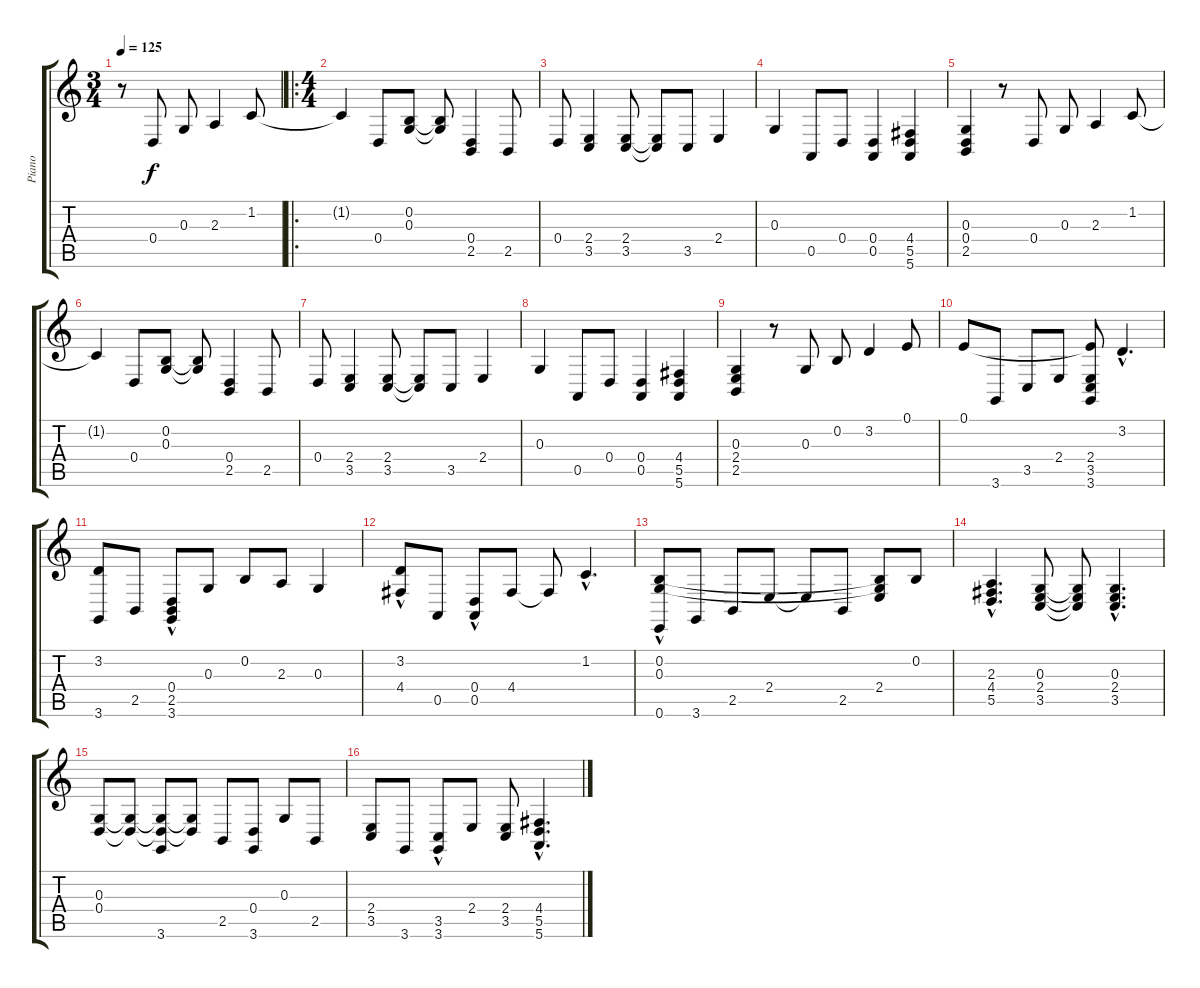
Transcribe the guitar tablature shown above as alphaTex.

\track ("Piano" "Piano") {instrument electricgrandpiano}
\staff {score tabs}
\tuning (E4 B3 G3 D3 A2 E2) {hide}
\ts (3 4)
\tempo 125
\clef g2
\ks c
r.8{dy f instrument electricgrandpiano} 0.4.8 0.3.8 2.3.4 1.2.8 |
\ro
\ts (4 4)
1.2{t}.4 0.4.8 (0.2 0.3).8 (0.2{t} 0.3{t}).8 (0.4 2.5).4 2.5.8 |
0.4.8 (2.4 3.5).4 (2.4 3.5).8 (2.4{t} 3.5{t}).8 3.5.8 2.4.4 |
0.3.4 0.5.8 0.4.8 (0.4 0.5).4 (4.4 5.5 5.6).4 |
(0.3 0.4 2.5).4 r.8 0.4.8 0.3.8 2.3.4 1.2.8 |
1.2{t}.4 0.4.8 (0.2 0.3).8 (0.2{t} 0.3{t}).8 (0.4 2.5).4 2.5.8 |
0.4.8 (2.4 3.5).4 (2.4 3.5).8 (2.4{t} 3.5{t}).8 3.5.8 2.4.4 |
0.3.4 0.5.8 0.4.8 (0.4 0.5).4 (4.4 5.5 5.6).4 |
(0.3 2.4 2.5).4 r.8 0.3.8 0.2.8 3.2.4 0.1.8 |
0.1.8 3.6.8 3.5.8 2.4.8 (0.1{t} 2.4 3.5 3.6).8 3.2{hac}.4{d} |
(3.2 3.6).8 2.5.8 (0.4 2.5{hac} 3.6{hac}).8 0.3.8 0.2.8 2.3.8 0.3.4 |
(3.2{hac} 4.4{hac}).8 0.5.8 (0.4{hac} 0.5{hac}).8 4.4.8 4.4{t}.8 1.2{hac}.4{d} |
(0.2{hac} 0.3{hac} 0.6).8 3.6.8 2.5.8 2.4.8 2.4{t}.8 2.5.8 (0.2{t} 0.3{t} 2.4).8 0.2.8 |
(2.3{hac} 4.4{hac} 5.5{hac}).4{d} (0.3 2.4 3.5).8 (0.3{t} 2.4{t} 3.5{t}).8 (0.3{hac} 2.4{hac} 3.5{hac}).4{d} |
(0.3 0.4).8 (0.3{t} 0.4{t}).8 (0.3{t} 0.4{t} 3.6).8 (0.3{t} 0.4{t}).8 2.5.8 (0.4 3.6).8 0.3.8 2.5.8 |
(2.4 3.5).8 3.6.8 (3.5 3.6{hac}).8 2.4.8 (2.4 3.5).8 (4.4{hac} 5.5{hac} 5.6{hac}).4{d}
